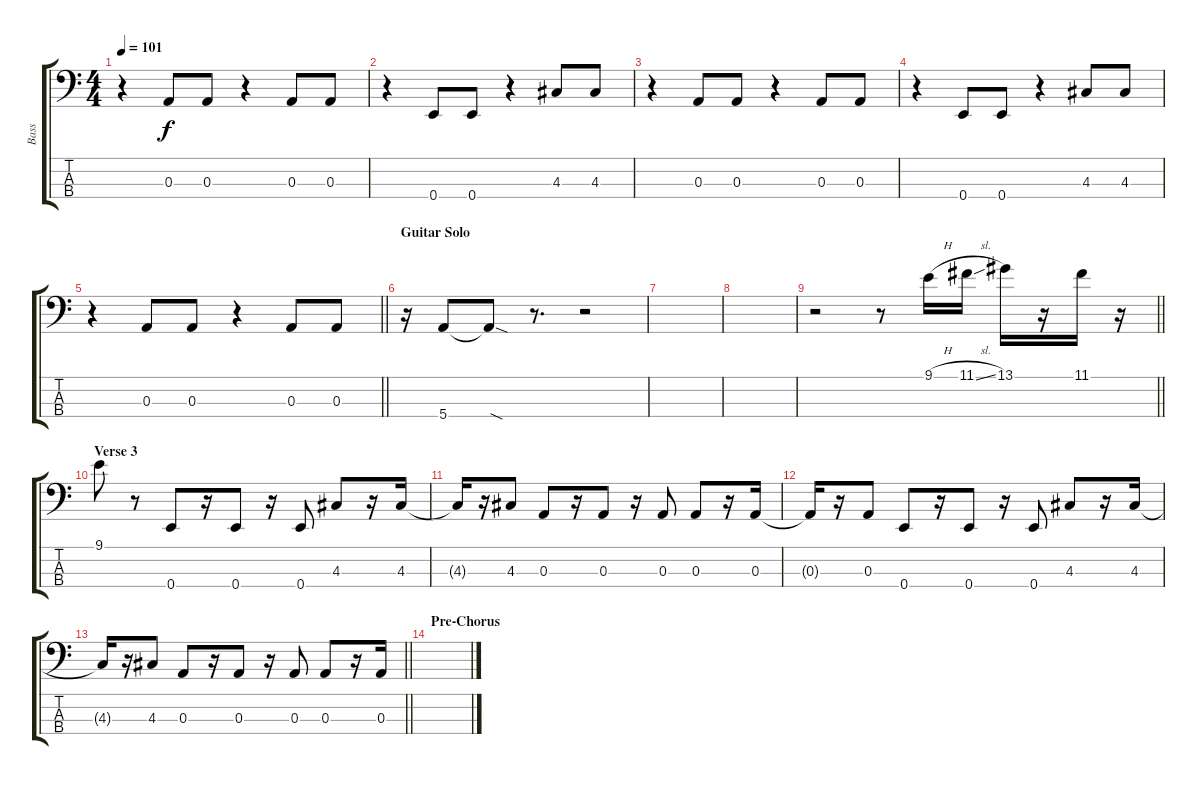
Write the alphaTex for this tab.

\track ("Bass" "Bass") {instrument electricbasspick}
\staff {score tabs}
\tuning (G2 D2 A1 E1) {hide}
\ts (4 4)
\tempo 101
\clef f4
\ks c
r.4{dy f} 0.3.8 0.3.8 r.4 0.3.8 0.3.8 |
r.4 0.4.8 0.4.8 r.4 4.3.8 4.3.8 |
r.4 0.3.8 0.3.8 r.4 0.3.8 0.3.8 |
r.4 0.4.8 0.4.8 r.4 4.3.8 4.3.8 |
\barLineRight lightlight
r.4 0.3.8 0.3.8 r.4 0.3.8 0.3.8 |
\section ("" "Guitar Solo")
r.16 5.4.8 5.4{sod t}.8 r.8{d} r.2 |
|
|
\barLineRight lightlight
r.2 r.8 9.1{h}.16 11.1{sl}.16 13.1.16 r.16 11.1.16 r.16 |
\section ("" "Verse 3")
9.1.8 r.8 0.4.8 r.16 0.4.8 r.16 0.4.8 4.3.8 r.16 4.3.16 |
4.3{t}.16 r.16 4.3.8 0.3.8 r.16 0.3.8 r.16 0.3.8 0.3.8 r.16 0.3.16 |
0.3{t}.16 r.16 0.3.8 0.4.8 r.16 0.4.8 r.16 0.4.8 4.3.8 r.16 4.3.16 |
\barLineRight lightlight
4.3{t}.16 r.16 4.3.8 0.3.8 r.16 0.3.8 r.16 0.3.8 0.3.8 r.16 0.3.16 |
\section ("" "Pre-Chorus")
